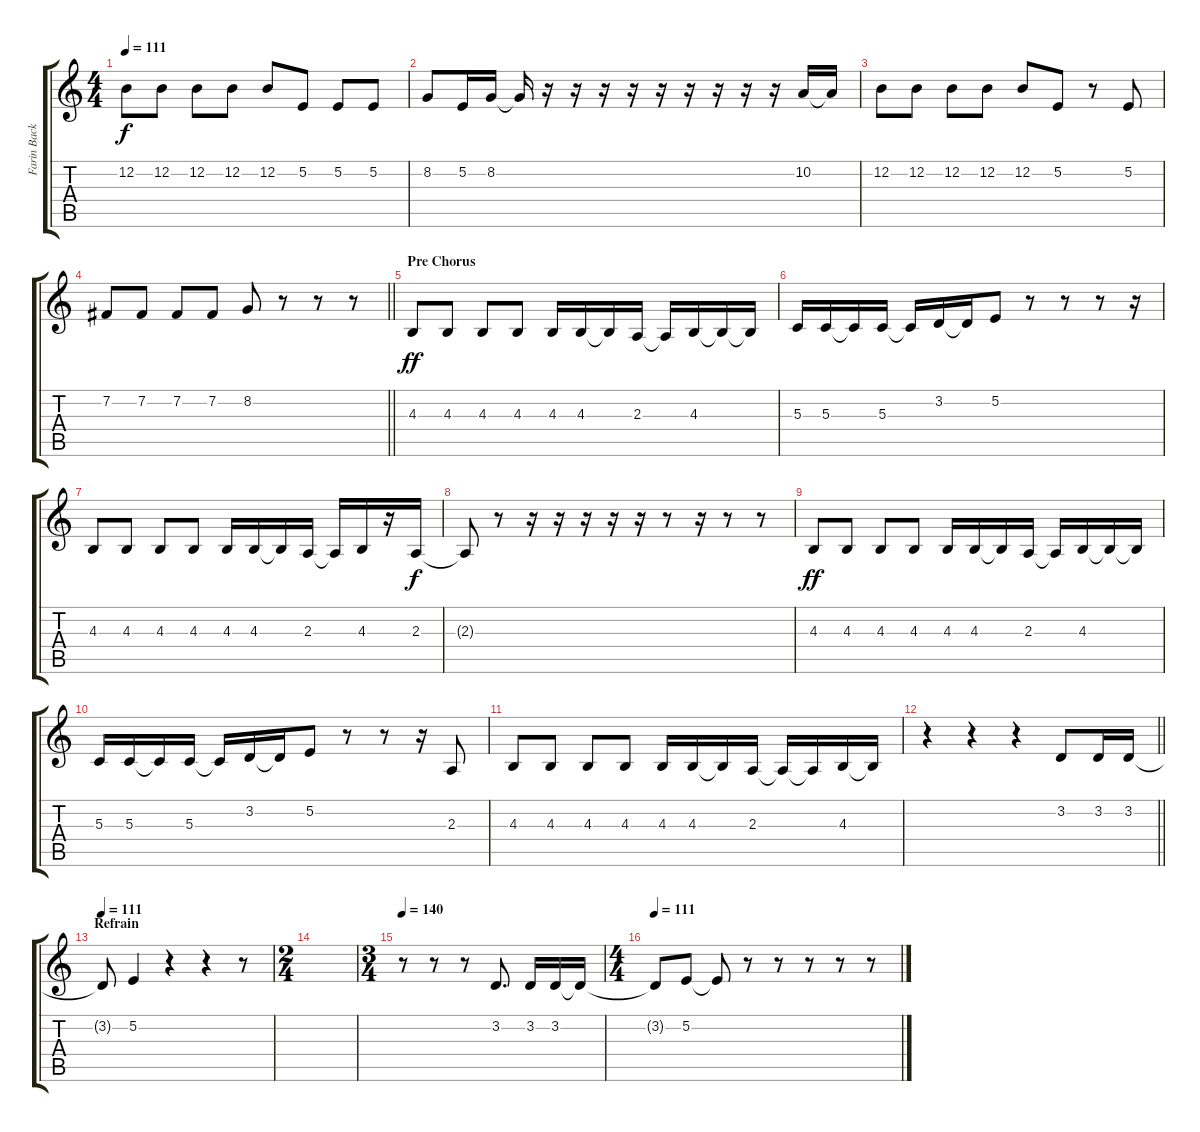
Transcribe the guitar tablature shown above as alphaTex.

\track ("Farin Background Vocals R" "Farin Back") {instrument oboe}
\staff {score tabs}
\tuning (E4 B3 G3 D3 A2 E2) {hide}
\ts (4 4)
\tempo 111
\clef g2
\ks c
12.2.8{dy f} 12.2.8 12.2.8 12.2.8 12.2.8 5.2.8 5.2.8 5.2.8 |
8.2.8 5.2.16 8.2.16 8.2{t}.16 r.16 r.16 r.16 r.16 r.16 r.16 r.16 r.16 r.16 10.2.16 10.2{t}.16 |
12.2.8 12.2.8 12.2.8 12.2.8 12.2.8 5.2.8 r.8 5.2.8 |
\barLineRight lightlight
7.2.8 7.2.8 7.2.8 7.2.8 8.2.8 r.8 r.8 r.8 |
\section ("" "Pre Chorus")
4.3.8{dy ff} 4.3.8 4.3.8 4.3.8 4.3.16 4.3.16 4.3{t}.16 2.3.16 2.3{t}.16 4.3.16 4.3{t}.16 4.3{t}.16 |
5.3.16 5.3.16 5.3{t}.16 5.3.16 5.3{t}.16 3.2.16 3.2{t}.16 5.2.8 r.8 r.8 r.8 r.16 |
4.3.8 4.3.8 4.3.8 4.3.8 4.3.16 4.3.16 4.3{t}.16 2.3.16 2.3{t}.16 4.3.16 r.16 2.3.16{dy f} |
2.3{t}.8 r.8 r.16 r.16 r.16 r.16 r.16 r.8 r.16 r.8 r.8 |
4.3.8{dy ff} 4.3.8 4.3.8 4.3.8 4.3.16 4.3.16 4.3{t}.16 2.3.16 2.3{t}.16 4.3.16 4.3{t}.16 4.3{t}.16 |
5.3.16 5.3.16 5.3{t}.16 5.3.16 5.3{t}.16 3.2.16 3.2{t}.16 5.2.8 r.8 r.8 r.16 2.3.8 |
4.3.8 4.3.8 4.3.8 4.3.8 4.3.16 4.3.16 4.3{t}.16 2.3.16 2.3{t}.16 2.3{t}.16 4.3.16 4.3{t}.16 |
\barLineRight lightlight
r.4 r.4 r.4 3.2.8 3.2.16 3.2.16 |
\section ("" "Refrain")
\tempo 111
3.2{t}.8 5.2.4 r.4 r.4 r.8 |
\ts (2 4)
|
\ts (3 4)
\tempo 140
r.8 r.8 r.8 3.2.8{d} 3.2.16 3.2.16 3.2{t}.16 |
\ts (4 4)
\tempo 111
3.2{t}.8 5.2.8 5.2{t}.8 r.8 r.8 r.8 r.8 r.8
